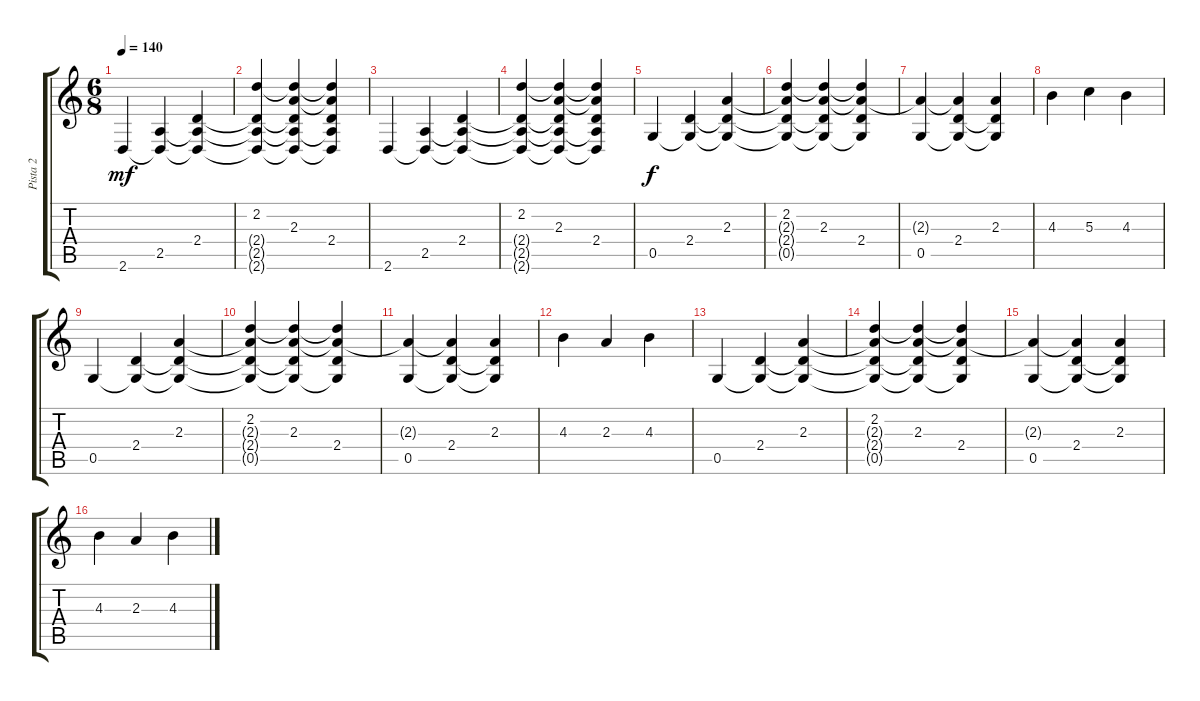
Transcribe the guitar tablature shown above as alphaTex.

\track ("Pista 2" "Pista 2") {instrument acousticguitarsteel}
\staff {score tabs}
\tuning (E4 C4 G3 C3 G2 C2) {hide}
\ts (6 8)
\tempo 140
\clef g2
\ks c
2.6.4{dy mf} (2.5 2.6{t}).4 (2.4 2.5{t} 2.6{t}).4 |
(2.2 2.4{t} 2.5{t} 2.6{t}).4 (2.2{t} 2.3 2.4{t} 2.5{t} 2.6{t}).4 (2.2{t} 2.3{t} 2.4 2.5{t} 2.6{t}).4 |
2.6.4 (2.5 2.6{t}).4 (2.4 2.5{t} 2.6{t}).4 |
(2.2 2.4{t} 2.5{t} 2.6{t}).4 (2.2{t} 2.3 2.4{t} 2.5{t} 2.6{t}).4 (2.2{t} 2.3{t} 2.4 2.5{t} 2.6{t}).4 |
0.5.4{dy f} (2.4 0.5{t}).4 (2.3 2.4{t} 0.5{t}).4 |
(2.2 2.3{t} 2.4{t} 0.5{t}).4 (2.2{t} 2.3 2.4{t} 0.5{t}).4 (2.2{t} 2.3{t} 2.4 0.5{t}).4 |
(2.3{t} 0.5).4 (2.3{t} 2.4 0.5{t}).4 (2.3 2.4{t} 0.5{t}).4 |
4.3.4 5.3.4 4.3.4 |
0.5.4 (2.4 0.5{t}).4 (2.3 2.4{t} 0.5{t}).4 |
(2.2 2.3{t} 2.4{t} 0.5{t}).4 (2.2{t} 2.3 2.4{t} 0.5{t}).4 (2.2{t} 2.3{t} 2.4 0.5{t}).4 |
(2.3{t} 0.5).4 (2.3{t} 2.4 0.5{t}).4 (2.3 2.4{t} 0.5{t}).4 |
4.3.4 2.3.4 4.3.4 |
0.5.4 (2.4 0.5{t}).4 (2.3 2.4{t} 0.5{t}).4 |
(2.2 2.3{t} 2.4{t} 0.5{t}).4 (2.2{t} 2.3 2.4{t} 0.5{t}).4 (2.2{t} 2.3{t} 2.4 0.5{t}).4 |
(2.3{t} 0.5).4 (2.3{t} 2.4 0.5{t}).4 (2.3 2.4{t} 0.5{t}).4 |
4.3.4 2.3.4 4.3.4
